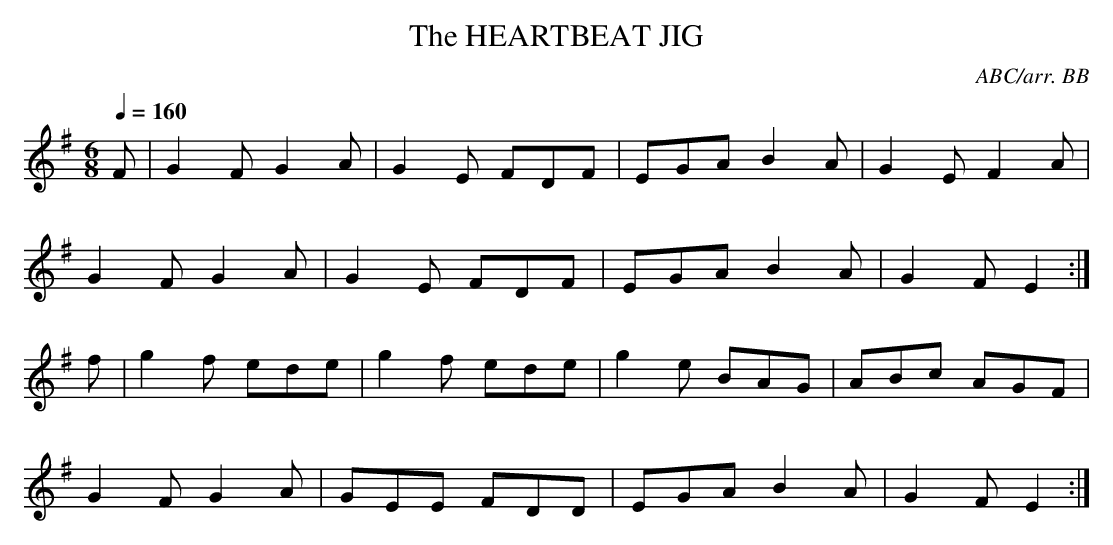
X:1
T:HEARTBEAT JIG, The
C:ABC/arr. BB
Q:1/4=160
M:6/8
L:1/8
K:Em
F|G2F G2A|G2E FDF|EGA B2A|G2E F2A|
G2F G2A|G2E FDF|EGA B2A|G2F E2 :|
f|g2f ede|g2f ede|g2e BAG|ABc AGF|
G2F G2A|GEE FDD|EGA B2A|G2F E2 :|
